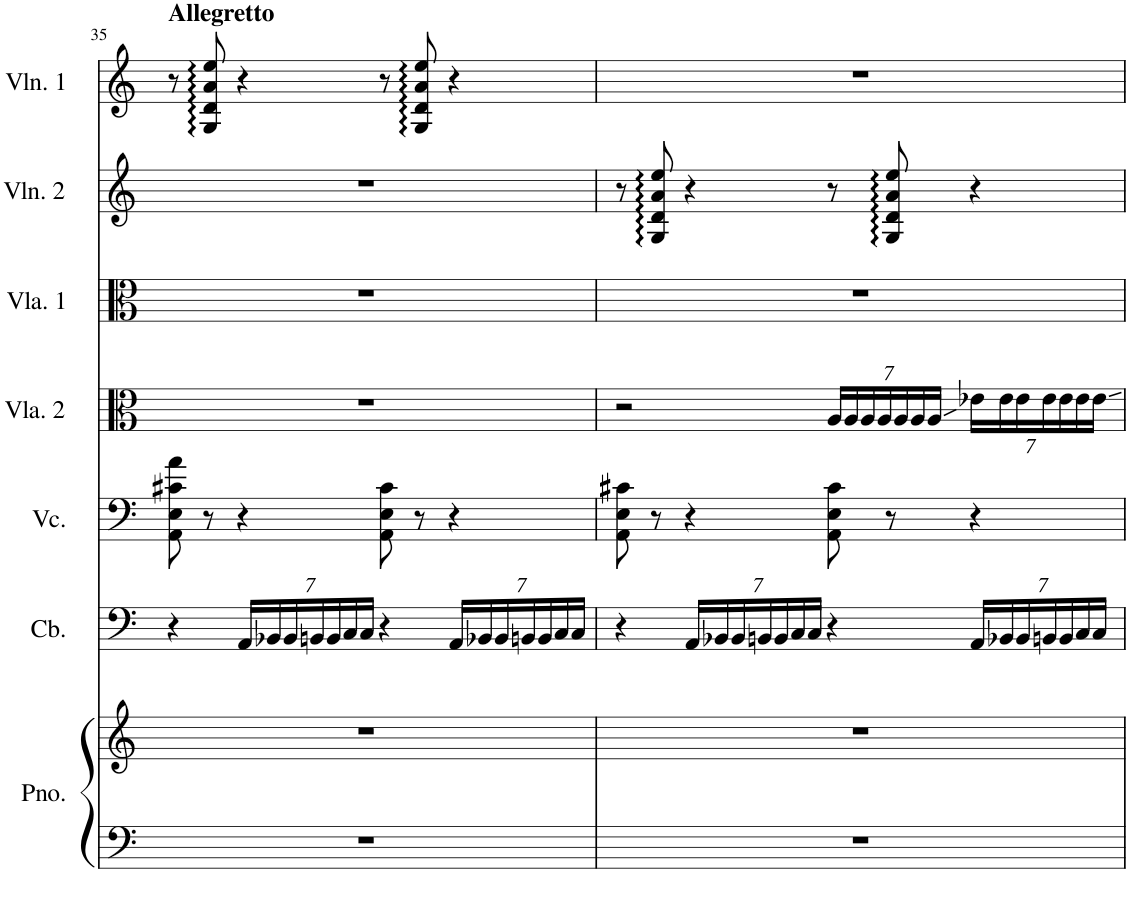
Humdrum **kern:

**kern	**kern	**kern	**kern	**kern	**kern	**kern	**kern
*part7	*part7	*part6	*part5	*part4	*part3	*part2	*part1
*staff8	*staff7	*staff6	*staff5	*staff4	*staff3	*staff2	*staff1
*I"Piano	*	*I"Kontrabasso	*I"Viulusello	*I"Viola 2	*I"Viola 1	*I"Viulu 2	*I"Viulu 1
*I'Pno.	*	*	*	*I'Vla. 2	*I'Vla. 1	*	*
!!LO:PB:g=z
*clefF4	*clefG2	*clefF4	*clefF4	*clefC3	*clefC3	*clefG2	*clefG2
*	*	*Trd7c12	*	*	*	*	*
*k[]	*k[]	*k[]	*k[]	*k[]	*k[]	*k[]	*k[]
*M4/4	*M4/4	*M4/4	*M4/4	*M4/4	*M4/4	*M4/4	*M4/4
*met(c)	*met(c)	*met(c)	*met(c)	*met(c)	*met(c)	*met(c)	*met(c)
=35	=35	=35	=35	=35	=35	=35	=35
!	!	!	!	!	!	!	!LO:TX:a:B:t=Allegretto
1r	1r	4r	8AA\ 8E\ 8c#X\ 8a\	1r	1r	1r	8r
.	.	.	8r	.	.	.	8G/ 8d/ 8a/ 8ee/
*	*	*Xbrackettup	*	*	*	*	*
.	.	28AA/LL	4r	.	.	.	4r
.	.	28BB-X/	.	.	.	.	.
.	.	28BB-/	.	.	.	.	.
.	.	28BBn/	.	.	.	.	.
.	.	28BB/	.	.	.	.	.
.	.	28C/	.	.	.	.	.
.	.	28C/JJ	.	.	.	.	.
.	.	4r	8AA\ 8E\ 8c#\	.	.	.	8r
.	.	.	8r	.	.	.	8G/ 8d/ 8a/ 8ee/
.	.	28AA/LL	4r	.	.	.	4r
.	.	28BB-X/	.	.	.	.	.
.	.	28BB-/	.	.	.	.	.
.	.	28BBn/	.	.	.	.	.
.	.	28BB/	.	.	.	.	.
.	.	28C/	.	.	.	.	.
.	.	28C/JJ	.	.	.	.	.
=36	=36	=36	=36	=36	=36	=36	=36
1r	1r	4r	8AA\ 8E\ 8c#X\	2r	1r	8r	1r
.	.	.	8r	.	.	8G/ 8d/ 8a/ 8ee/	.
.	.	28AA/LL	4r	.	.	4r	.
.	.	28BB-X/	.	.	.	.	.
.	.	28BB-/	.	.	.	.	.
.	.	28BBn/	.	.	.	.	.
.	.	28BB/	.	.	.	.	.
.	.	28C/	.	.	.	.	.
.	.	28C/JJ	.	.	.	.	.
*	*	*	*	*Xbrackettup	*	*	*
.	.	4r	8AA\ 8E\ 8c#\	28A/LL	.	8r	.
.	.	.	.	28A/	.	.	.
.	.	.	.	28A/	.	.	.
.	.	.	.	28A/	.	.	.
.	.	.	8r	.	.	8G/ 8d/ 8a/ 8ee/	.
.	.	.	.	28A/	.	.	.
.	.	.	.	28A/	.	.	.
.	.	.	.	28A/JJ	.	.	.
.	.	28AA/LL	4r	28e-X\LL	.	4r	.
.	.	28BB-X/	.	28e-\	.	.	.
.	.	28BB-/	.	28e-\	.	.	.
.	.	28BBn/	.	28e-\	.	.	.
.	.	28BB/	.	28e-\	.	.	.
.	.	28C/	.	28e-\	.	.	.
.	.	28C/JJ	.	28e-\JJ	.	.	.
=	=	=	=	=	=	=	=
*-	*-	*-	*-	*-	*-	*-	*-
